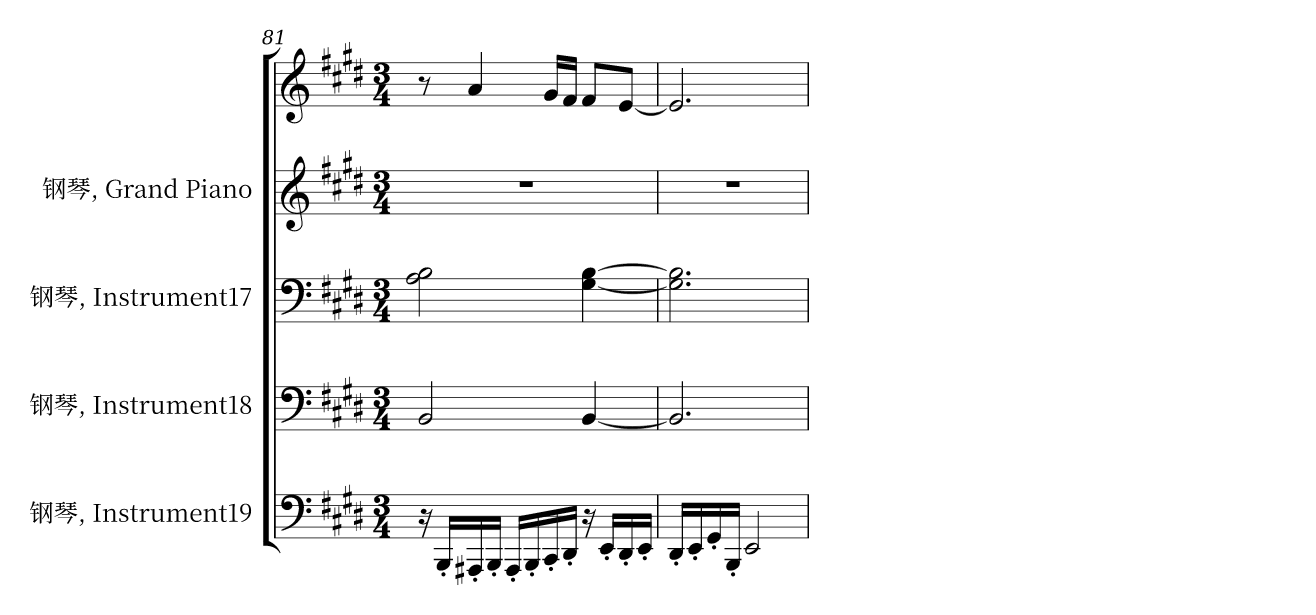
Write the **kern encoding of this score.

**kern	**kern	**kern	**kern	**kern
*part4	*part3	*part2	*part1	*part1
*staff5	*staff4	*staff3	*staff2	*staff1
*I"钢琴, Instrument19	*I"钢琴, Instrument18	*I"钢琴, Instrument17	*I"钢琴, Grand Piano	*
*	*	*	*I'Pno.	*
*clefF4	*clefF4	*clefF4	*clefG2	*clefG2
*k[f#c#g#d#]	*k[f#c#g#d#]	*k[f#c#g#d#]	*k[f#c#g#d#]	*k[f#c#g#d#]
*M3/4	*M3/4	*M3/4	*M3/4	*M3/4
*MM47	*MM47	*MM47	*MM47	*MM47
=81	=81	=81	=81	=81
16r	2BB/	2A\ 2B\	2.r	8r
16BBB'/LL	.	.	.	.
*	*	*	*	*MM43
16AAA#X'/	.	.	.	4a/
16BBB'/JJ	.	.	.	.
16AAA#'/LL	.	.	.	.
16BBB'/	.	.	.	.
*	*	*	*	*MM37
16CC#'/	.	.	.	16g#/LL
16DD#'/JJ	.	.	.	16f#/JJ
*	*	*	*	*MM34
16r	[4BB/	[4G#\ [4B\	.	8f#/L
16EE'/LL	.	.	.	.
*	*	*	*	*MM30
16DD#'/	.	.	.	[8e/J
16EE'/JJ	.	.	.	.
=82	=82	=82	=82	=82
16DD#'/LL	2.BB/]	2.G#\] 2.B\]	2.r	2.e/]
16EE'/	.	.	.	.
16GG#'/	.	.	.	.
16BBB'/JJ	.	.	.	.
2EE/	.	.	.	.
=	=	=	=	=
*-	*-	*-	*-	*-
